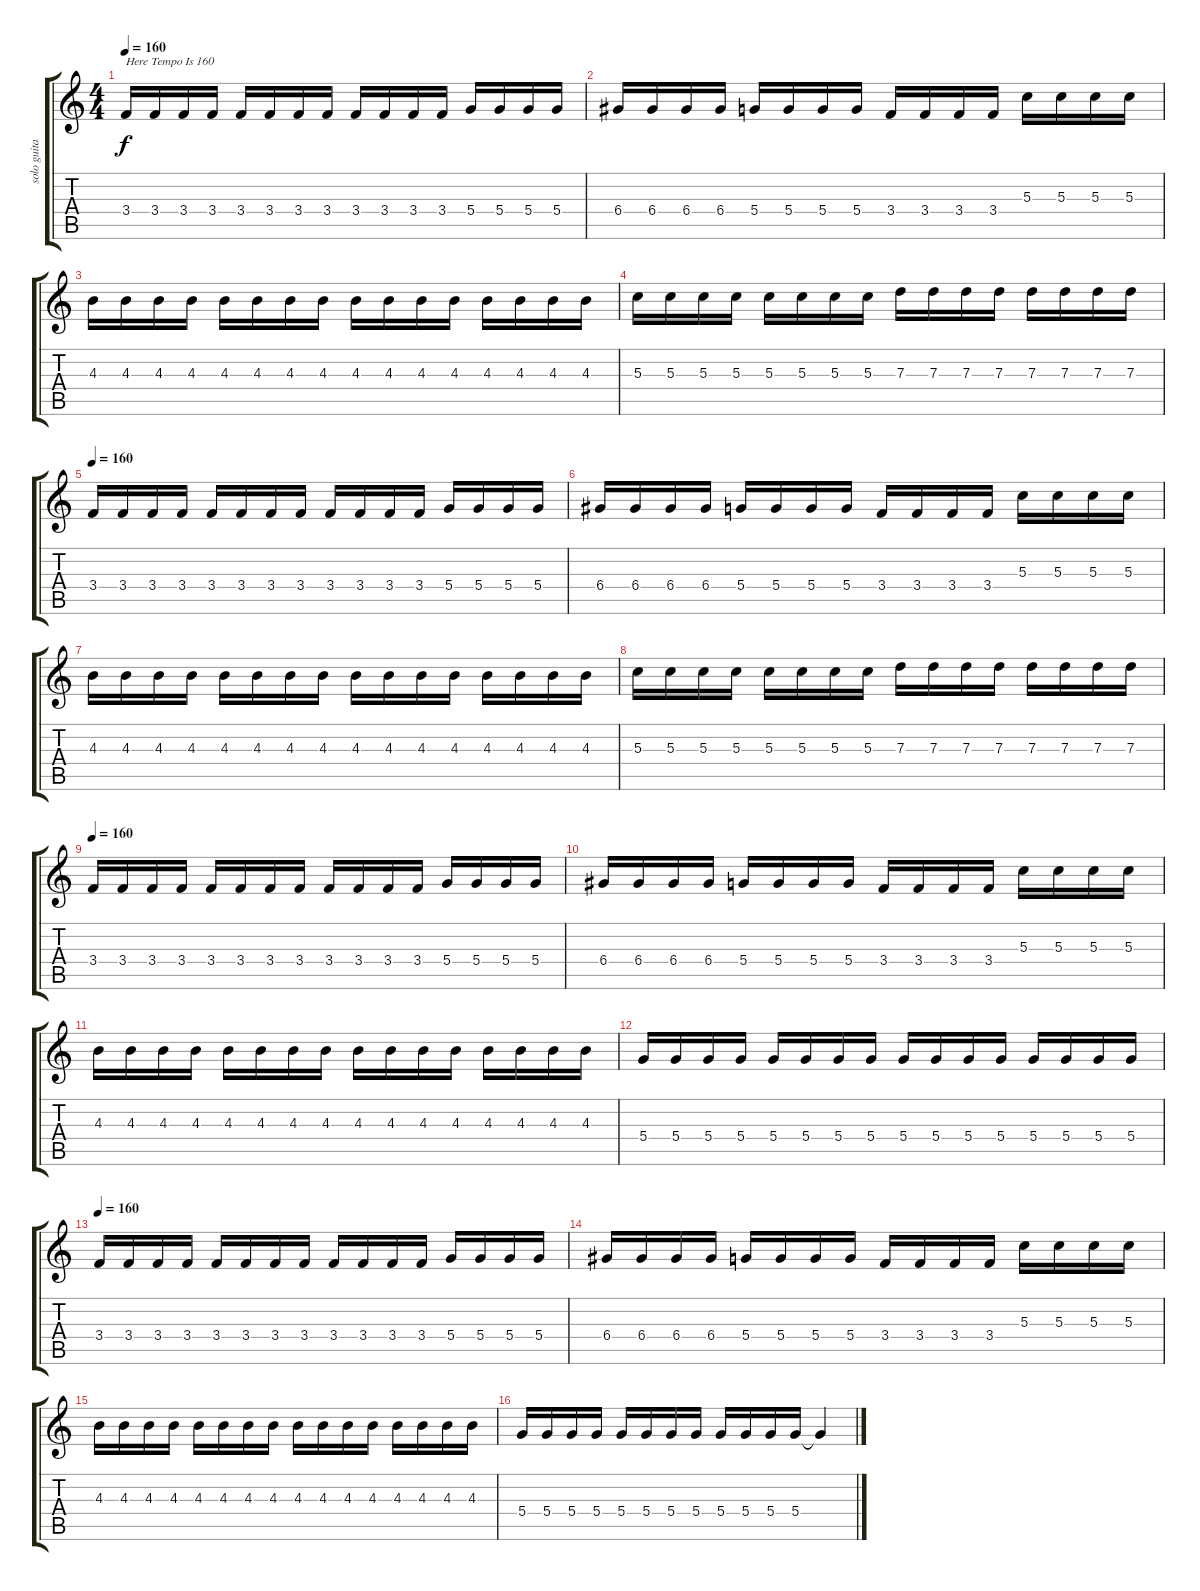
\track ("solo guitar" "solo guita") {instrument distortionguitar}
\staff {score tabs}
\tuning (E4 B3 G3 D3 A2 E2) {hide}
\ts (4 4)
\tempo 160
\clef g2
\ks c
3.4.16{txt "Here Tempo Is 160" dy f volume 16} 3.4.16 3.4.16 3.4.16 3.4.16 3.4.16 3.4.16 3.4.16 3.4.16 3.4.16 3.4.16 3.4.16 5.4.16 5.4.16 5.4.16 5.4.16 |
6.4.16 6.4.16 6.4.16 6.4.16 5.4.16 5.4.16 5.4.16 5.4.16 3.4.16 3.4.16 3.4.16 3.4.16 5.3.16 5.3.16 5.3.16 5.3.16 |
4.3.16 4.3.16 4.3.16 4.3.16 4.3.16 4.3.16 4.3.16 4.3.16 4.3.16 4.3.16 4.3.16 4.3.16 4.3.16 4.3.16 4.3.16 4.3.16 |
5.3.16 5.3.16 5.3.16 5.3.16 5.3.16 5.3.16 5.3.16 5.3.16 7.3.16 7.3.16 7.3.16 7.3.16 7.3.16 7.3.16 7.3.16 7.3.16 |
\tempo 160
3.4.16 3.4.16 3.4.16 3.4.16 3.4.16 3.4.16 3.4.16 3.4.16 3.4.16 3.4.16 3.4.16 3.4.16 5.4.16 5.4.16 5.4.16 5.4.16 |
6.4.16 6.4.16 6.4.16 6.4.16 5.4.16 5.4.16 5.4.16 5.4.16 3.4.16 3.4.16 3.4.16 3.4.16 5.3.16 5.3.16 5.3.16 5.3.16 |
4.3.16 4.3.16 4.3.16 4.3.16 4.3.16 4.3.16 4.3.16 4.3.16 4.3.16 4.3.16 4.3.16 4.3.16 4.3.16 4.3.16 4.3.16 4.3.16 |
5.3.16 5.3.16 5.3.16 5.3.16 5.3.16 5.3.16 5.3.16 5.3.16 7.3.16 7.3.16 7.3.16 7.3.16 7.3.16 7.3.16 7.3.16 7.3.16 |
\tempo 160
3.4.16 3.4.16 3.4.16 3.4.16 3.4.16 3.4.16 3.4.16 3.4.16 3.4.16 3.4.16 3.4.16 3.4.16 5.4.16 5.4.16 5.4.16 5.4.16 |
6.4.16 6.4.16 6.4.16 6.4.16 5.4.16 5.4.16 5.4.16 5.4.16 3.4.16 3.4.16 3.4.16 3.4.16 5.3.16 5.3.16 5.3.16 5.3.16 |
4.3.16 4.3.16 4.3.16 4.3.16 4.3.16 4.3.16 4.3.16 4.3.16 4.3.16 4.3.16 4.3.16 4.3.16 4.3.16 4.3.16 4.3.16 4.3.16 |
5.4.16 5.4.16 5.4.16 5.4.16 5.4.16 5.4.16 5.4.16 5.4.16 5.4.16 5.4.16 5.4.16 5.4.16 5.4.16 5.4.16 5.4.16 5.4.16 |
\tempo 160
3.4.16 3.4.16 3.4.16 3.4.16 3.4.16 3.4.16 3.4.16 3.4.16 3.4.16 3.4.16 3.4.16 3.4.16 5.4.16 5.4.16 5.4.16 5.4.16 |
6.4.16 6.4.16 6.4.16 6.4.16 5.4.16 5.4.16 5.4.16 5.4.16 3.4.16 3.4.16 3.4.16 3.4.16 5.3.16 5.3.16 5.3.16 5.3.16 |
4.3.16 4.3.16 4.3.16 4.3.16 4.3.16 4.3.16 4.3.16 4.3.16 4.3.16 4.3.16 4.3.16 4.3.16 4.3.16 4.3.16 4.3.16 4.3.16 |
5.4.16 5.4.16 5.4.16 5.4.16 5.4.16 5.4.16 5.4.16 5.4.16 5.4.16 5.4.16 5.4.16 5.4.16 5.4{t}.4
